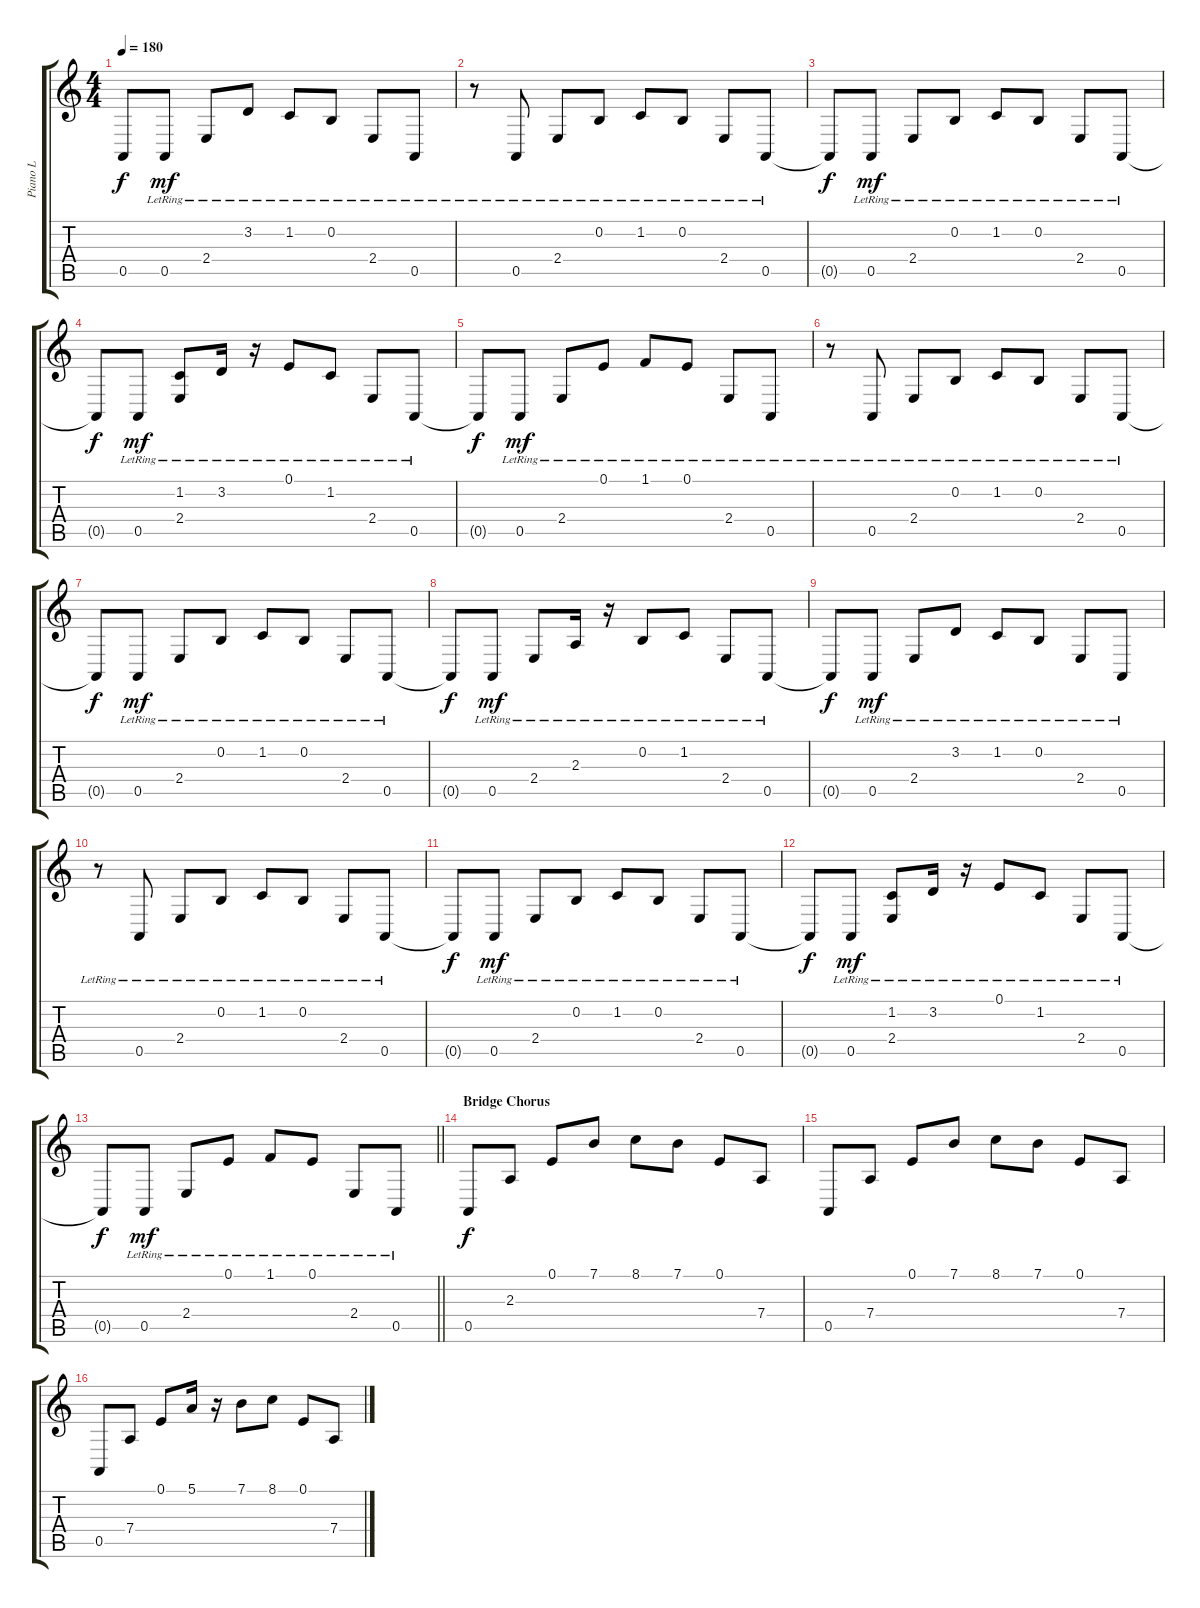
\track ("Piano L" "Piano L") {instrument acousticgrandpiano}
\staff {score tabs}
\tuning (E4 B3 G3 D3 A2 E2) {hide}
\ts (4 4)
\tempo 180
\clef g2
\ks c
0.5{t}.8{dy f} 0.5{lr}.8{dy mf} 2.4{lr}.8 3.2{lr}.8 1.2{lr}.8 0.2{lr}.8 2.4{lr}.8 0.5{lr}.8 |
r.8 0.5{lr}.8 2.4{lr}.8 0.2{lr}.8 1.2{lr}.8 0.2{lr}.8 2.4{lr}.8 0.5{lr}.8 |
0.5{t}.8{dy f} 0.5{lr}.8{dy mf} 2.4{lr}.8 0.2{lr}.8 1.2{lr}.8 0.2{lr}.8 2.4{lr}.8 0.5{lr}.8 |
0.5{t}.8{dy f} 0.5{lr}.8{dy mf} (1.2{lr} 2.4{lr}).8 3.2{lr}.16 r.16 0.1{lr}.8 1.2{lr}.8 2.4{lr}.8 0.5{lr}.8 |
0.5{t}.8{dy f} 0.5{lr}.8{dy mf} 2.4{lr}.8 0.1{lr}.8 1.1{lr}.8 0.1{lr}.8 2.4{lr}.8 0.5{lr}.8 |
r.8 0.5{lr}.8 2.4{lr}.8 0.2{lr}.8 1.2{lr}.8 0.2{lr}.8 2.4{lr}.8 0.5{lr}.8 |
0.5{t}.8{dy f} 0.5{lr}.8{dy mf} 2.4{lr}.8 0.2{lr}.8 1.2{lr}.8 0.2{lr}.8 2.4{lr}.8 0.5{lr}.8 |
0.5{t}.8{dy f} 0.5{lr}.8{dy mf} 2.4{lr}.8 2.3{lr}.16 r.16 0.2{lr}.8 1.2{lr}.8 2.4{lr}.8 0.5{lr}.8 |
0.5{t}.8{dy f} 0.5{lr}.8{dy mf} 2.4{lr}.8 3.2{lr}.8 1.2{lr}.8 0.2{lr}.8 2.4{lr}.8 0.5{lr}.8 |
r.8 0.5{lr}.8 2.4{lr}.8 0.2{lr}.8 1.2{lr}.8 0.2{lr}.8 2.4{lr}.8 0.5{lr}.8 |
0.5{t}.8{dy f} 0.5{lr}.8{dy mf} 2.4{lr}.8 0.2{lr}.8 1.2{lr}.8 0.2{lr}.8 2.4{lr}.8 0.5{lr}.8 |
0.5{t}.8{dy f} 0.5{lr}.8{dy mf} (1.2{lr} 2.4{lr}).8 3.2{lr}.16 r.16 0.1{lr}.8 1.2{lr}.8 2.4{lr}.8 0.5{lr}.8 |
\barLineRight lightlight
0.5{t}.8{dy f} 0.5{lr}.8{dy mf} 2.4{lr}.8 0.1{lr}.8 1.1{lr}.8 0.1{lr}.8 2.4{lr}.8 0.5{lr}.8 |
\section ("" "Bridge Chorus")
0.5.8{dy f} 2.3.8 0.1.8 7.1.8 8.1.8 7.1.8 0.1.8 7.4.8 |
0.5.8 7.4.8 0.1.8 7.1.8 8.1.8 7.1.8 0.1.8 7.4.8 |
0.5.8 7.4.8 0.1.8 5.1.16 r.16 7.1.8 8.1.8 0.1.8 7.4.8
